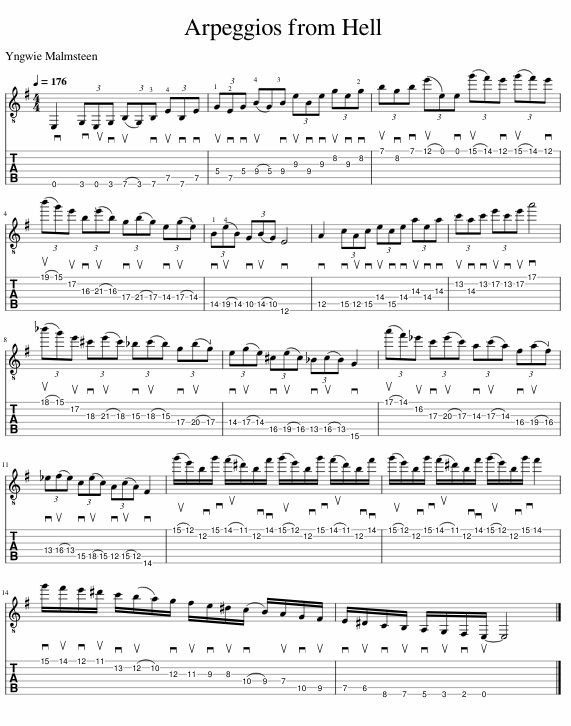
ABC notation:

X:1
%%score { 1 | 2 }
L:1/8
Q:1/4=176
M:4/4
I:linebreak $
K:G
V:1 treble-8
V:2 tab stafflines=6 strings="E2,A2,D3,G3,B3,E4 nostems "
V:1
 vE,2 (3vG,uE,vG, (3(uB,G,)v!3!B, (3u!4!EvB,vE | (3u!1!Gv!2!EvG (3(u!4!BG)v!3!B (3uevBve (3ugvev!2!g | (3ubvgvb (3(ue'e)ve (3(ug'f')ve' (3(ug'f')ve' |$ (3(ub'g')ue' (3vb(ue'b) (3vg(ubg) (3ve(ug!1!e) | (3v!1!B(u!4!eB) (3vG(uBG) vE4 | %5
 vA2 (3vcuAvc (3uevcve (3uaveva | (3uc'vavc' (3ue'vc'ue' va'4 |$ (3(u_b'g')ue' (3v^c'(ue'c') (3v_b(uc'b) (3vg(ub!1!g) | (3ve(uge) (3v^c(uec) (3v_B(ucB) vG2 | (3(ua'f')u_e' (3vc'(ue'c') (3va(uc'a) (3vf(ua!1!f) |$ %10
 (3v_e(ufe) (3vc(uec) (3vA(ucA) vF2 | (ug'/e'/)vb/vg'/ (uf'/^d'/)vb/vf'/ (ug'/e'/)vb/vg'/ (uf'/d'/)vb/vf'/ | (ug'/e'/)vb/vg'/ (uf'/^d'/)vb/vf'/ (ug'/e'/)vb/vg'/ uf'2 |$ vg'/uf'/ve'/u^d'/ vc'/(ub/a/)vg/ uf/ve/u^d/(vc/ B/)uA/vG/uF/ | vE/u^D/vC/uB,/ vA,/uG,/vF,/uE,/- E,4 |] %15
V:2
 v!6!E,,2 (3v!6!G,, u!6!E,, v!6!G,, (3(u!6!B,, !6!G,,) v!6!B,, (3u!5!E, v!6!B,, v!5!E, | (3u!4!G, v!5!E, v!4!G, (3(u!4!B, !4!G,) v!4!B, (3u!3!E v!4!B, v!3!E (3u!2!G v!3!E v!2!G | (3u!1!B v!2!G v!1!B (3(u!1!e !1!E) v!1!E (3(u!1!g !1!f) v!1!e (3(u!1!g !1!f) v!1!e |$ (3(u!1!b !1!g) u!2!e (3v!3!B (u!3!e !3!B) (3v!4!G (u!4!B !4!G) (3v!4!E (u!4!G !4!E) | (3v!5!B, (u!5!E !5!B,) (3v!5!G, (u!5!B, !5!G,) v!6!E,4 | %5
 v!5!A,2 (3v!5!C u!5!A, v!5!C (3u!4!E v!5!C v!4!E (3u!3!A v!4!E v!3!A | (3u!2!c v!3!A v!2!c (3u!2!e v!2!c u!2!e v!1!a4 |$ (3(u!1!_b !1!g) u!2!e (3v!3!^c (u!3!e !3!c) (3v!3!_B (u!3!c !3!B) (3v!4!G (u!4!B !4!G) | (3v!4!E (u!4!G !4!E) (3v!5!^C (u!5!E !5!C) (3v!5!_B, (u!5!C !5!B,) v!6!G,2 | (3(u!1!a !1!f) u!2!_e (3v!3!c (u!3!e !3!c) (3v!3!A (u!3!c !3!A) (3v!4!F (u!4!A !4!F) |$ %10
 (3v!4!_E (u!4!F !4!E) (3v!5!C (u!5!E !5!C) (3v!5!A, (u!5!C !5!A,) v!6!F,2 | (u!1!g/ !1!e/) v!2!B/ v!1!g/ (u!1!f/ !1!^d/) v!2!B/ v!1!f/ (u!1!g/ !1!e/) v!2!B/ v!1!g/ (u!1!f/ !1!^d/) v!2!B/ v!1!f/ | (u!1!g/ !1!e/) v!2!B/ v!1!g/ (u!1!f/ !1!^d/) v!2!B/ v!1!f/ (u!1!g/ !1!e/) v!2!B/ v!1!g/ u!1!f2 |$ v!1!g/ u!1!f/ v!1!e/ u!1!^d/ v!2!c/ (u!2!B/ !2!A/) v!3!G/ u!3!F/ v!3!E/ u!3!^D/ (v!4!C/ !4!B,/) u!4!A,/ v!5!G,/ u!5!F,/ | v!5!E,/ u!5!^D,/ v!6!C,/ u!6!B,,/ v!6!A,,/ u!6!G,,/ v!6!F,,/ u!6!E,,/- !6!E,,4 |] %15
